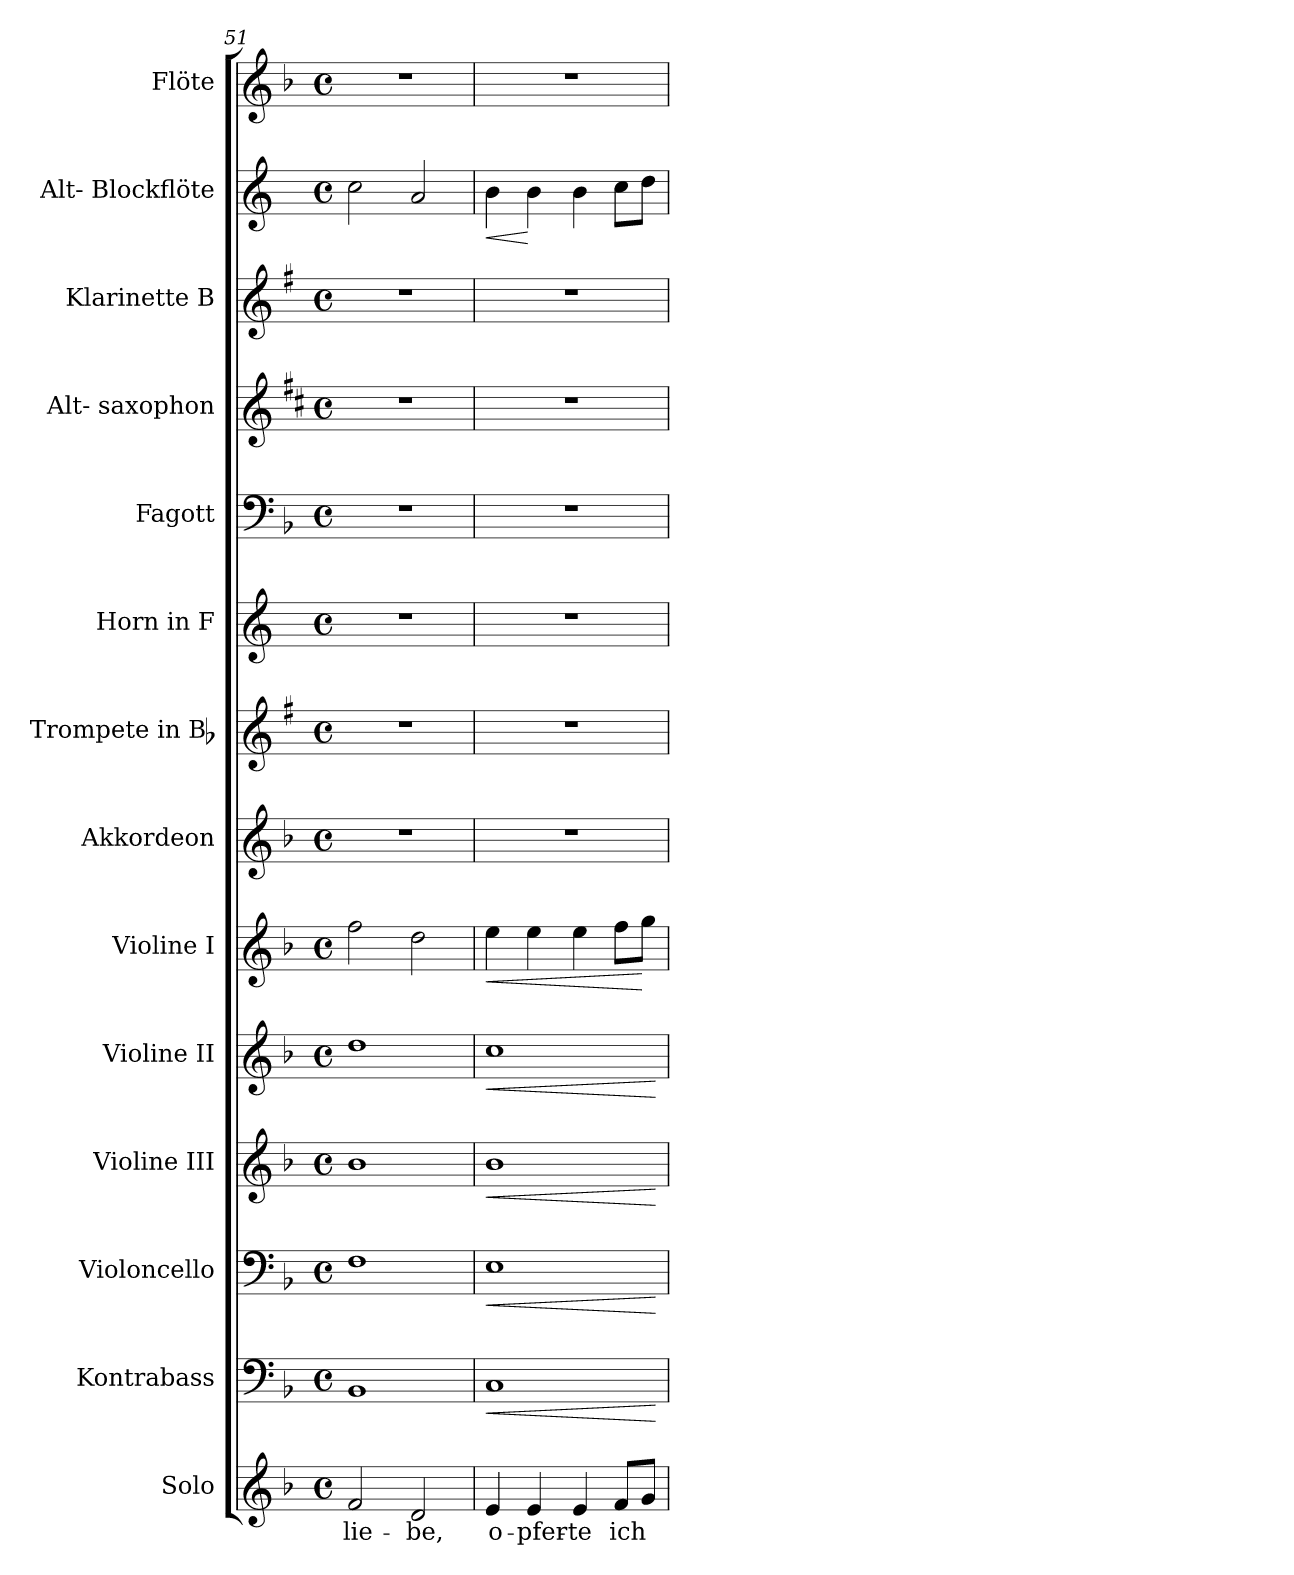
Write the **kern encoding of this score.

**kern	**text	**kern	**dynam	**kern	**dynam	**kern	**dynam	**kern	**dynam	**kern	**dynam	**kern	**kern	**kern	**kern	**kern	**kern	**kern	**dynam	**kern
*part14	*part14	*part13	*part13	*part12	*part12	*part11	*part11	*part10	*part10	*part9	*part9	*part8	*part7	*part6	*part5	*part4	*part3	*part2	*part2	*part1
*staff14	*staff14	*staff13	*staff13	*staff12	*staff12	*staff11	*staff11	*staff10	*staff10	*staff9	*staff9	*staff8	*staff7	*staff6	*staff5	*staff4	*staff3	*staff2	*staff2	*staff1
*I"Solo	*	*I"Kontrabass	*	*I"Violoncello	*	*I"Violine III	*	*I"Violine II	*	*I"Violine I	*	*I"Akkordeon	*I"Trompete in Bb	*I"Horn in F	*I"Fagott	*I"Alt- saxophon	*I"Klarinette B	*I"Alt- Blockflöte	*	*I"Flöte
*I'Solo	*	*I'Kb.	*	*I'Vc.	*	*I'Vln. III	*	*I'Vln. II	*	*I'Vln. I	*	*I'Akk.	*I'Tpt.	*I'Hn.	*I'Fgt.	*I'ASax.	*I'Kl.	*I'ABfl.	*	*I'Fl.
!!LO:PB:g=z
*clefG2	*	*clefF4	*	*clefF4	*	*clefG2	*	*clefG2	*	*clefG2	*	*clefG2	*clefG2	*clefG2	*clefF4	*clefG2	*clefG2	*clefG2	*	*clefG2
*	*	*ITrd7c12	*	*	*	*	*	*	*	*	*	*	*ITrd1c2	*ITrd4c7	*	*ITrd5c9	*ITrd1c2	*ITrd-3c-5	*	*
*k[b-]	*	*k[b-]	*	*k[b-]	*	*k[b-]	*	*k[b-]	*	*k[b-]	*	*k[b-]	*k[b-]	*k[b-]	*k[b-]	*k[b-]	*k[b-]	*k[b-]	*	*k[b-]
*d:	*	*d:	*	*d:	*	*d:	*	*d:	*	*d:	*	*d:	*d:	*d:	*d:	*d:	*d:	*d:	*	*d:
*M4/4	*	*M4/4	*	*M4/4	*	*M4/4	*	*M4/4	*	*M4/4	*	*M4/4	*M4/4	*M4/4	*M4/4	*M4/4	*M4/4	*M4/4	*	*M4/4
*met(c)	*	*met(c)	*	*met(c)	*	*met(c)	*	*met(c)	*	*met(c)	*	*met(c)	*met(c)	*met(c)	*met(c)	*met(c)	*met(c)	*met(c)	*	*met(c)
=51	=51	=51	=51	=51	=51	=51	=51	=51	=51	=51	=51	=51	=51	=51	=51	=51	=51	=51	=51	=51
!	!LO:LY:b:color=#000000	!	!	!	!	!	!	!	!	!	!	!	!	!	!	!	!	!	!	!
2fi/	lie-	1BBB-i	.	1Fi	.	1b-i	.	1ddi	.	2ffi\	.	1r	1r	1r	1r	1r	1r	2ffi\	.	1r
!	!LO:LY:b:color=#000000	!	!	!	!	!	!	!	!	!	!	!	!	!	!	!	!	!	!	!
2di/	-be,	.	.	.	.	.	.	.	.	2ddi\	.	.	.	.	.	.	.	2ddi/	.	.
=52	=52	=52	=52	=52	=52	=52	=52	=52	=52	=52	=52	=52	=52	=52	=52	=52	=52	=52	=52	=52
!	!LO:LY:b:color=#000000	!	!LO:HP:b	!	!LO:HP:b	!	!LO:HP:b	!	!LO:HP:b	!	!LO:HP:b	!	!	!	!	!	!	!	!LO:HP:b	!
4ei/	o-	1CCi	<	1Ei	<	1b-i	<	1cci	<	4eei\	<	1r	1r	1r	1r	1r	1r	4eei\	<	1r
!	!LO:LY:b:color=#000000	!	!	!	!	!	!	!	!	!	!	!	!	!	!	!	!	!	!	!
4ei/	-pfer-	.	.	.	.	.	.	.	.	4eei\	.	.	.	.	.	.	.	4eei\	[	.
!	!LO:LY:b:color=#000000	!	!	!	!	!	!	!	!	!	!	!	!	!	!	!	!	!	!	!
4ei/	-te	.	.	.	.	.	.	.	.	4eei\	.	.	.	.	.	.	.	4eei\	.	.
!	!LO:LY:b:color=#000000	!	!	!	!	!	!	!	!	!	!	!	!	!	!	!	!	!	!	!
8fi/L	ich	.	.	.	.	.	.	.	.	8ffi\L	.	.	.	.	.	.	.	8ffi\L	.	.
8gi/J	.	.	.	.	.	.	.	.	.	8ggi\J	[	.	.	.	.	.	.	8ggi\J	.	.
.	.	.	[	.	[	.	[	.	[	.	.	.	.	.	.	.	.	.	.	.
=	=	=	=	=	=	=	=	=	=	=	=	=	=	=	=	=	=	=	=	=
*-	*-	*-	*-	*-	*-	*-	*-	*-	*-	*-	*-	*-	*-	*-	*-	*-	*-	*-	*-	*-
